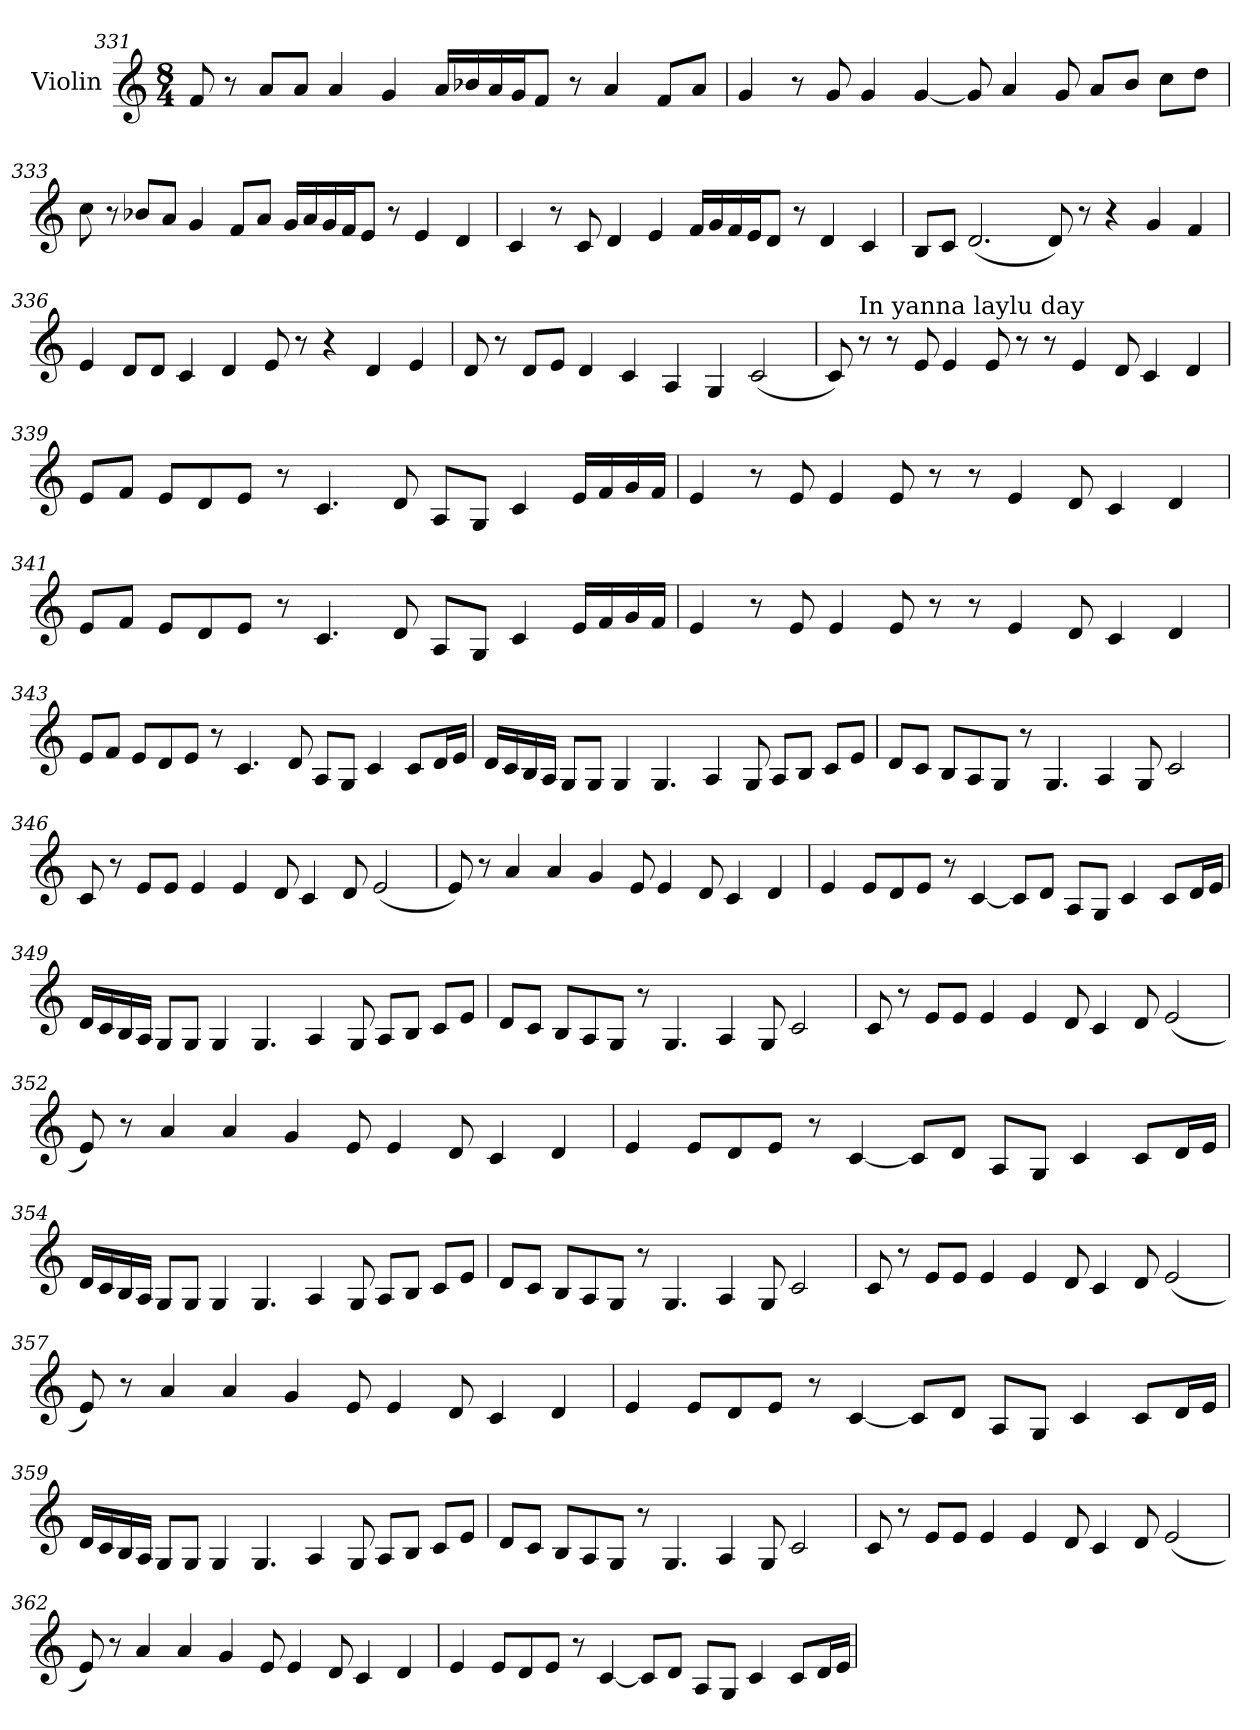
**kern
*part1
*staff1
*I"Violin
*clefG2
*k[]
*M8/4
=331
8f/
8r
8a/L
8a/J
4a/
4g/
16a/LL
16b-X/
16a/
16g/J
8f/J
8r
4a/
8f/L
8a/J
!!LO:LB:g=z
=332
4g/
8r
8g/
4g/
[4g/
8g/]
4a/
8g/
8a/L
8b/J
8cc\L
8dd\J
=333
8cc\
8r
8b-X/L
8a/J
4g/
8f/L
8a/J
16g/LL
16a/
16g/
16f/J
8e/J
8r
4e/
4d/
!!LO:LB:g=z
=334
4c/
8r
8c/
4d/
4e/
16f/LL
16g/
16f/
16e/J
8d/J
8r
4d/
4c/
=335
8B/L
8c/J
(<2.d/
8d/)
8r
4r
4g/
4f/
!!LO:PB:g=z
=336
4e/
8d/L
8d/J
4c/
4d/
8e/
8r
4r
4d/
4e/
=337
8d/
8r
8d/L
8e/J
4d/
4c/
4A/
4G/
(<2c/
!!LO:LB:g=z
=338
8c/)
!LO:TX:a:t=In yanna laylu day
8r
8r
8e/
4e/
8e/
8r
8r
4e/
8d/
4c/
4d/
=339
8e/L
8f/J
8e/L
8d/
8e/J
8r
4.c/
8d/
8A/L
8G/J
4c/
16e/LL
16f/
16g/
16f/JJ
!!LO:LB:g=z
=340
4e/
8r
8e/
4e/
8e/
8r
8r
4e/
8d/
4c/
4d/
=341
8e/L
8f/J
8e/L
8d/
8e/J
8r
4.c/
8d/
8A/L
8G/J
4c/
16e/LL
16f/
16g/
16f/JJ
!!LO:LB:g=z
=342
4e/
8r
8e/
4e/
8e/
8r
8r
4e/
8d/
4c/
4d/
=343
8e/L
8f/J
8e/L
8d/
8e/J
8r
4.c/
8d/
8A/L
8G/J
4c/
8c/L
16d/L
16e/JJ
!!LO:LB:g=z
=344
16d/LL
16c/
16B/
16A/JJ
8G/L
8G/J
4G/
4.G/
4A/
8G/
8A/L
8B/J
8c/L
8e/J
=345
8d/L
8c/J
8B/L
8A/
8G/J
8r
4.G/
4A/
8G/
2c/
!!LO:LB:g=z
=346
8c/
8r
8e/L
8e/J
4e/
4e/
8d/
4c/
8d/
(<2e/
=347
8e/)
8r
4a/
4a/
4g/
8e/
4e/
8d/
4c/
4d/
!!LO:LB:g=z
=348
4e/
8e/L
8d/
8e/J
8r
[4c/
8c/L]
8d/J
8A/L
8G/J
4c/
8c/L
16d/L
16e/JJ
=349
16d/LL
16c/
16B/
16A/JJ
8G/L
8G/J
4G/
4.G/
4A/
8G/
8A/L
8B/J
8c/L
8e/J
!!LO:LB:g=z
=350
8d/L
8c/J
8B/L
8A/
8G/J
8r
4.G/
4A/
8G/
2c/
=351
8c/
8r
8e/L
8e/J
4e/
4e/
8d/
4c/
8d/
(<2e/
!!LO:PB:g=z
=352
8e/)
8r
4a/
4a/
4g/
8e/
4e/
8d/
4c/
4d/
=353
4e/
8e/L
8d/
8e/J
8r
[4c/
8c/L]
8d/J
8A/L
8G/J
4c/
8c/L
16d/L
16e/JJ
!!LO:LB:g=z
=354
16d/LL
16c/
16B/
16A/JJ
8G/L
8G/J
4G/
4.G/
4A/
8G/
8A/L
8B/J
8c/L
8e/J
=355
8d/L
8c/J
8B/L
8A/
8G/J
8r
4.G/
4A/
8G/
2c/
!!LO:LB:g=z
=356
8c/
8r
8e/L
8e/J
4e/
4e/
8d/
4c/
8d/
(<2e/
=357
8e/)
8r
4a/
4a/
4g/
8e/
4e/
8d/
4c/
4d/
!!LO:LB:g=z
=358
4e/
8e/L
8d/
8e/J
8r
[4c/
8c/L]
8d/J
8A/L
8G/J
4c/
8c/L
16d/L
16e/JJ
=359
16d/LL
16c/
16B/
16A/JJ
8G/L
8G/J
4G/
4.G/
4A/
8G/
8A/L
8B/J
8c/L
8e/J
!!LO:LB:g=z
=360
8d/L
8c/J
8B/L
8A/
8G/J
8r
4.G/
4A/
8G/
2c/
=361
8c/
8r
8e/L
8e/J
4e/
4e/
8d/
4c/
8d/
(<2e/
!!LO:LB:g=z
=362
8e/)
8r
4a/
4a/
4g/
8e/
4e/
8d/
4c/
4d/
=363
4e/
8e/L
8d/
8e/J
8r
[4c/
8c/L]
8d/J
8A/L
8G/J
4c/
8c/L
16d/L
16e/JJ
=
*-
